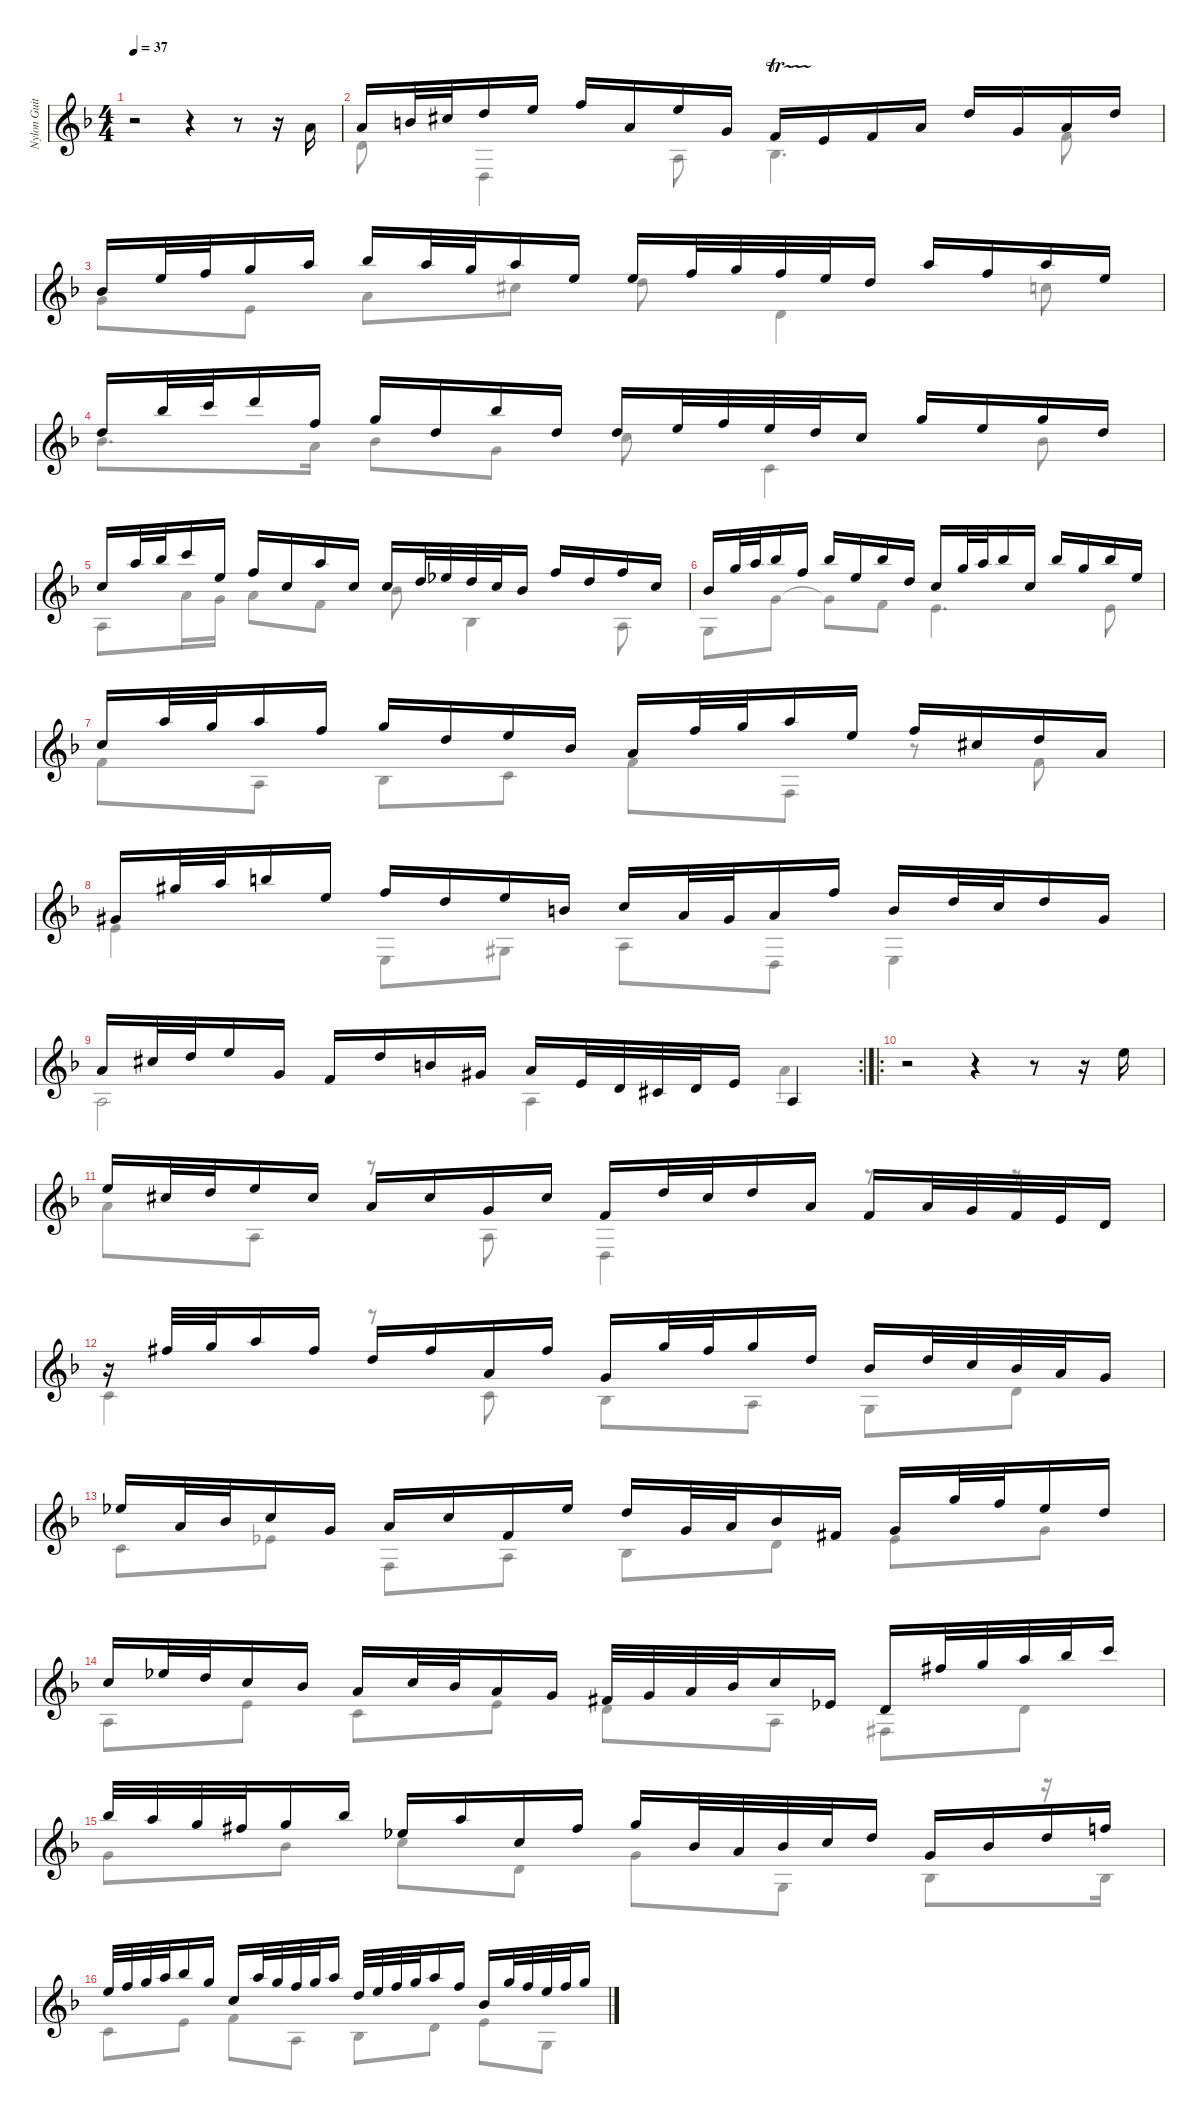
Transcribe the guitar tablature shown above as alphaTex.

\defaultSystemsLayout 4
\hideDynamics
\bracketExtendMode nobrackets
\track ("Nylon Guitar" "Nylon Guit") {instrument acousticguitarnylon}
\staff {score}
\tuning (E4 B3 G3 D3 A2 E2)
\voice
\ts (4 4)
\tempo 37
\clef g2
\scale
0.163299
\ks dminor
r.2{dy mf instrument acousticguitarnylon beam Down} r.4{beam Down} r.8{beam Down} r.16{beam Down} -7.1{acc forcenatural}.16{beam Up} |
\scale
0.412605 -7.1{acc forcenatural}.16{beam Up} 4.3{acc forcenatural}.32{beam Up} 2.2{acc #}.32{beam Up} -2.1{acc forcenatural}.16{beam Up} 0.1{acc forcenatural}.16{beam Up} 1.1{acc forcenatural}.16{beam Up} -7.1{acc forcenatural}.16{beam Up} 0.1{acc forcenatural}.16{beam Up} -9.1{acc forcenatural}.16{beam Up} -11.1{tr (-9 16) acc forcenatural}.16{beam Up} -12.1{acc forcenatural}.16{beam Up} -11.1{acc forcenatural}.16{beam Up} -7.1{acc forcenatural}.16{beam Up} -2.1{acc forcenatural}.16{beam Up} -9.1{acc forcenatural}.16{beam Up} 2.3{acc forcenatural}.16{beam Up} -2.1{acc forcenatural}.16{beam Up} |
\scale
0.424096 -6.1{acc b}.16{beam Up} 0.1{acc forcenatural}.32{beam Up} 1.1{acc forcenatural}.32{beam Up} 3.1{acc forcenatural}.16{beam Up} 5.1{acc forcenatural}.16{beam Up} 6.1{acc b}.16{beam Up} 5.1{acc forcenatural}.32{beam Up} 3.1{acc forcenatural}.32{beam Up} 5.1{acc forcenatural}.16{beam Up} 0.1{acc forcenatural}.16{beam Up} 0.1{acc forcenatural}.16{beam Up} 1.1{acc forcenatural}.32{beam Up} 3.1{acc forcenatural}.32{beam Up} 1.1{acc forcenatural}.32{beam Up} 0.1{acc forcenatural}.32{beam Up} -2.1{acc forcenatural}.16{beam Up} 5.1{acc forcenatural}.16{beam Up} 1.1{acc forcenatural}.16{beam Up} 5.1{acc forcenatural}.16{beam Up} 0.1{acc forcenatural}.16{beam Up} |
3.2{acc forcenatural}.16{beam Up} 6.1{acc b}.32{beam Up} 8.1{acc forcenatural}.32{beam Up} 10.1{acc forcenatural}.16{beam Up} 1.1{acc forcenatural}.16{beam Up} 3.1{acc forcenatural}.16{beam Up} -2.1{acc forcenatural}.16{beam Up} 6.1{acc b}.16{beam Up} -2.1{acc forcenatural}.16{beam Up} -2.1{acc forcenatural}.16{beam Up} 0.1{acc forcenatural}.32{beam Up} 1.1{acc forcenatural}.32{beam Up} 0.1{acc forcenatural}.32{beam Up} -2.1{acc forcenatural}.32{beam Up} -4.1{acc forcenatural}.16{beam Up} 3.1{acc forcenatural}.16{beam Up} 0.1{acc forcenatural}.16{beam Up} 3.1{acc forcenatural}.16{beam Up} 3.2{acc forcenatural}.16{beam Up} |
1.2{acc forcenatural}.16{beam Up} 5.1{acc forcenatural}.32{beam Up} 6.1{acc b}.32{beam Up} 8.1{acc forcenatural}.16{beam Up} 0.1{acc forcenatural}.16{beam Up} 1.1{acc forcenatural}.16{beam Up} -4.1{acc forcenatural}.16{beam Up} 5.1{acc forcenatural}.16{beam Up} -4.1{acc forcenatural}.16{beam Up} -4.1{acc forcenatural}.16{beam Up} -2.1{acc forcenatural}.32{beam Up} 4.2{acc b}.32{beam Up} -2.1{acc forcenatural}.32{beam Up} -4.1{acc forcenatural}.32{beam Up} -6.1{acc b}.16{beam Up} 1.1{acc forcenatural}.16{beam Up} -2.1{acc forcenatural}.16{beam Up} 1.1{acc forcenatural}.16{beam Up} -4.1{acc forcenatural}.16{beam Up} |
3.3{acc b}.16{beam Up} 3.1{acc forcenatural}.32{beam Up} 10.2{acc forcenatural}.32{beam Up} 6.1{acc b}.16{beam Up} 1.1{acc forcenatural}.16{beam Up} 6.1{acc b}.16{beam Up} 0.1{acc forcenatural}.16{beam Up} 6.1{acc b}.16{beam Up} -2.1{acc forcenatural}.16{beam Up} -4.1{acc forcenatural}.16{beam Up} 3.1{acc forcenatural}.32{beam Up} 5.1{acc forcenatural}.32{beam Up} 6.1{acc b}.16{beam Up} -4.1{acc forcenatural}.16{beam Up} 6.1{acc b}.16{beam Up} 3.1{acc forcenatural}.16{beam Up} 6.1{acc b}.16{beam Up} 0.1{acc forcenatural}.16{beam Up} |
-4.1{acc forcenatural}.16{beam Up} 5.1{acc forcenatural}.32{beam Up} 3.1{acc forcenatural}.32{beam Up} 5.1{acc forcenatural}.16{beam Up} 1.1{acc forcenatural}.16{beam Up} 3.1{acc forcenatural}.16{beam Up} -2.1{acc forcenatural}.16{beam Up} 0.1{acc forcenatural}.16{beam Up} -6.1{acc b}.16{beam Up} -7.1{acc forcenatural}.16{beam Up} 1.1{acc forcenatural}.32{beam Up} 8.2{acc forcenatural}.32{beam Up} 5.1{acc forcenatural}.16{beam Up} 0.1{acc forcenatural}.16{beam Up} 1.1{acc forcenatural}.16{beam Up} 2.2{acc #}.16{beam Up} -2.1{acc forcenatural}.16{beam Up} -7.1{acc forcenatural}.16{beam Up} |
1.3{acc #}.16{beam Up} 4.1{acc #}.32{beam Up} 5.1{acc forcenatural}.32{beam Up} 7.1{acc forcenatural}.16{beam Up} 0.1{acc forcenatural}.16{beam Up} 1.1{acc forcenatural}.16{beam Up} -2.1{acc forcenatural}.16{beam Up} 0.1{acc forcenatural}.16{beam Up} 0.2{acc forcenatural}.16{beam Up} 1.2{acc forcenatural}.16{beam Up} -7.1{acc forcenatural}.32{beam Up} 6.4{acc #}.32{beam Up} 2.3{acc forcenatural}.16{beam Up} 1.1{acc forcenatural}.16{beam Up} 0.2{acc forcenatural}.16{beam Up} -2.1{acc forcenatural}.32{beam Up} -4.1{acc forcenatural}.32{beam Up} 3.2{acc forcenatural}.16{beam Up} 1.3{acc #}.16{beam Up} |
\rc 2
-7.1{acc forcenatural}.16{beam Up} 2.2{acc #}.32{beam Up} -2.1{acc forcenatural}.32{beam Up} 0.1{acc forcenatural}.16{beam Up} -9.1{acc forcenatural}.16{beam Up} -11.1{acc forcenatural}.16{beam Up} -2.1{acc forcenatural}.16{beam Up} 0.2{acc forcenatural}.16{beam Up} 1.3{acc #}.16{beam Up} -7.1{acc forcenatural}.16{beam Up} -12.1{acc forcenatural}.32{beam Up} -14.1{acc forcenatural}.32{beam Up} 4.5{acc #}.32{beam Up} -14.1{acc forcenatural}.32{beam Up} -12.1{acc forcenatural}.16{beam Up} 0.5{acc forcenatural}.4{beam Up} |
\ro
\scale
0.197608 r.2{beam Down} r.4{beam Down} r.8{beam Down} r.16{beam Down} 0.1{acc forcenatural}.16{beam Down} |
\scale
0.802392 0.1{acc forcenatural}.16{beam Up} 2.2{acc #}.32{beam Up} -2.1{acc forcenatural}.32{beam Up} 0.1{acc forcenatural}.16{beam Up} 2.2{acc #}.16{beam Up} -7.1{acc forcenatural}.16{beam Up} 2.2{acc #}.16{beam Up} -9.1{acc forcenatural}.16{beam Up} 2.2{acc #}.16{beam Up} 3.4{acc forcenatural}.16{beam Up} -2.1{acc forcenatural}.32{beam Up} 2.2{acc #}.32{beam Up} 3.2{acc forcenatural}.16{beam Up} -7.1{acc forcenatural}.16{beam Up} -11.1{acc forcenatural}.16{beam Up} -7.1{acc forcenatural}.32{beam Up} -9.1{acc forcenatural}.32{beam Up} -11.1{acc forcenatural}.32{beam Up} -12.1{acc forcenatural}.32{beam Up} -14.1{acc forcenatural}.16{beam Up} |
r.16{beam Up} 2.1{acc #}.32{beam Up} 3.1{acc forcenatural}.32{beam Up} 5.1{acc forcenatural}.16{beam Up} 2.1{acc #}.16{beam Up} -2.1{acc forcenatural}.16{beam Up} 2.1{acc #}.16{beam Up} 2.3{acc forcenatural}.16{beam Up} 2.1{acc #}.16{beam Up} -9.1{acc forcenatural}.16{beam Up} 3.1{acc forcenatural}.32{beam Up} 2.1{acc #}.32{beam Up} 3.1{acc forcenatural}.16{beam Up} -2.1{acc forcenatural}.16{beam Up} -6.1{acc b}.16{beam Up} -2.1{acc forcenatural}.32{beam Up} -4.1{acc forcenatural}.32{beam Up} -6.1{acc b}.32{beam Up} -7.1{acc forcenatural}.32{beam Up} -9.1{acc forcenatural}.16{beam Up} |
8.3{acc b}.16{beam Up} 2.3{acc forcenatural}.32{beam Up} -6.1{acc b}.32{beam Up} 5.3{acc forcenatural}.16{beam Up} -9.1{acc forcenatural}.16{beam Up} -7.1{acc forcenatural}.16{beam Up} -4.1{acc forcenatural}.16{beam Up} -11.1{acc forcenatural}.16{beam Up} 4.2{acc b}.16{beam Up} 3.2{acc forcenatural}.16{beam Up} -9.1{acc forcenatural}.32{beam Up} -7.1{acc forcenatural}.32{beam Up} 3.3{acc b}.16{beam Up} 4.4{acc #}.16{beam Up} 0.3{acc forcenatural}.16{beam Up} 3.1{acc forcenatural}.32{beam Up} 1.1{acc forcenatural}.32{beam Up} 4.2{acc b}.16{beam Up} -2.1{acc forcenatural}.16{beam Up} |
-4.1{acc forcenatural}.16{beam Up} 4.2{acc b}.32{beam Up} -2.1{acc forcenatural}.32{beam Up} 1.2{acc forcenatural}.16{beam Up} -6.1{acc b}.16{beam Up} -7.1{acc forcenatural}.16{beam Up} -4.1{acc forcenatural}.32{beam Up} -6.1{acc b}.32{beam Up} 2.3{acc forcenatural}.16{beam Up} -9.1{acc forcenatural}.16{beam Up} 4.4{acc #}.32{beam Up} -9.1{acc forcenatural}.32{beam Up} -7.1{acc forcenatural}.32{beam Up} -6.1{acc b}.32{beam Up} -4.1{acc forcenatural}.16{beam Up} 1.4{acc b}.16{beam Up} 0.4{acc forcenatural}.16{beam Up} 2.1{acc #}.32{beam Up} 3.1{acc forcenatural}.32{beam Up} 5.1{acc forcenatural}.32{beam Up} 6.1{acc b}.32{beam Up} 8.1{acc forcenatural}.16{beam Up} |
6.1{acc b}.32{beam Up} 5.1{acc forcenatural}.32{beam Up} 3.1{acc forcenatural}.32{beam Up} 2.1{acc #}.32{beam Up} 3.1{acc forcenatural}.16{beam Up} 6.1{acc b}.16{beam Up} 4.2{acc b}.16{beam Up} 5.1{acc forcenatural}.16{beam Up} -4.1{acc forcenatural}.16{beam Up} 2.1{acc #}.16{beam Up} 3.1{acc forcenatural}.16{beam Up} -6.1{acc b}.32{beam Up} -7.1{acc forcenatural}.32{beam Up} 3.3{acc b}.32{beam Up} -4.1{acc forcenatural}.32{beam Up} -2.1{acc forcenatural}.16{beam Up} -9.1{acc forcenatural}.16{beam Up} -6.1{acc b}.16{beam Up} 3.2{acc forcenatural}.16{beam Up} 1.1{acc forcenatural}.16{beam Up} |
0.1{acc forcenatural}.32{beam Up} 1.1{acc forcenatural}.32{beam Up} 3.1{acc forcenatural}.32{beam Up} 5.1{acc forcenatural}.32{beam Up} 6.1{acc b}.16{beam Up} 3.1{acc forcenatural}.16{beam Up} 1.2{acc forcenatural}.16{beam Up} 5.1{acc forcenatural}.32{beam Up} 3.1{acc forcenatural}.32{beam Up} 1.1{acc forcenatural}.32{beam Up} 3.1{acc forcenatural}.32{beam Up} 5.1{acc forcenatural}.16{beam Up} -2.1{acc forcenatural}.32{beam Up} 0.1{acc forcenatural}.32{beam Up} 1.1{acc forcenatural}.32{beam Up} 3.1{acc forcenatural}.32{beam Up} 5.1{acc forcenatural}.16{beam Up} 1.1{acc forcenatural}.16{beam Up} 3.3{acc b}.16{beam Up} 3.1{acc forcenatural}.32{beam Up} 1.1{acc forcenatural}.32{beam Up} 5.2{acc forcenatural}.32{beam Up} 1.1{acc forcenatural}.32{beam Up} 3.1{acc forcenatural}.16{beam Up}
\voice
\clef g2
\ottava regular
\simile none
\scale
0.163299
\ks dminor
|
\scale
0.412605 -14.1{acc forcenatural}.8{beam Down} -26.1{acc forcenatural}.4{beam Down} 0.5{acc forcenatural}.8{beam Down} 1.5{acc b}.4{d beam Down} 13.6{acc forcenatural}.8{beam Down} |
\scale
0.424096 -9.1{acc forcenatural}.8{beam Down} -12.1{acc forcenatural}.8{beam Down} -7.1{acc forcenatural}.8{beam Down} 6.3{acc #}.8{beam Down} -2.1{acc forcenatural}.8{beam Down} -14.1{acc forcenatural}.4{beam Down} -4.1{acc forcenatural}.8{beam Down} |
3.3{acc b}.8{d beam Down} -7.1{acc forcenatural}.16{beam Down} -6.1{acc b}.8{beam Down} -9.1{acc forcenatural}.8{beam Down} -4.1{acc forcenatural}.8{beam Down} -16.1{acc forcenatural}.4{beam Down} -6.1{acc b}.8{beam Down} |
5.6{acc forcenatural}.8{beam Down} -7.1{acc forcenatural}.16{beam Down} 5.4{acc forcenatural}.16{beam Down} -7.1{acc forcenatural}.8{beam Down} -11.1{acc forcenatural}.8{beam Down} -6.1{acc b}.8{beam Down} -18.1{acc b}.4{beam Down} 5.6{acc forcenatural}.8{beam Down} |
3.6{acc forcenatural}.8{beam Down} 15.6{acc forcenatural}.8{beam Down} 15.6{t acc forcenatural}.8{beam Down} -11.1{acc forcenatural}.8{beam Down} -12.1{acc forcenatural}.4{d beam Down} 7.5{acc forcenatural}.8{beam Down} |
-11.1{acc forcenatural}.8{beam Down} 0.5{acc forcenatural}.8{beam Down} 1.5{acc b}.8{beam Down} 3.5{acc forcenatural}.8{beam Down} -11.1{acc forcenatural}.8{beam Down} -23.1{acc forcenatural}.8{beam Down} r.8{beam Down} -11.1{acc forcenatural}.8{beam Down} |
-12.1{acc forcenatural}.4{beam Down} -24.1{acc forcenatural}.8{beam Down} 4.6{acc #}.8{beam Down} 0.5{acc forcenatural}.8{beam Down} -2.6{acc forcenatural}.8{beam Down} 0.6{acc forcenatural}.4{beam Down} |
-19.1{acc forcenatural}.2{beam Down} -19.1{acc forcenatural}.4{beam Down} -7.1{acc forcenatural}.4{beam Down} |
\scale
0.197608 |
\scale
0.802392 -7.1{acc forcenatural}.8{beam Down} -19.1{acc forcenatural}.8{beam Down} r.8{beam Down} -19.1{acc forcenatural}.8{beam Down} -2.6{acc forcenatural}.4{beam Down} r.8{beam Down} r.8{beam Down} |
-16.1{acc forcenatural}.4{beam Down} r.8{beam Down} 3.5{acc forcenatural}.8{beam Down} -18.1{acc b}.8{beam Down} -19.1{acc forcenatural}.8{beam Down} -21.1{acc forcenatural}.8{beam Down} -14.1{acc forcenatural}.8{beam Down} |
8.6{acc forcenatural}.8{beam Down} 6.5{acc b}.8{beam Down} -23.1{acc forcenatural}.8{beam Down} -19.1{acc forcenatural}.8{beam Down} 1.5{acc b}.8{beam Down} 5.5{acc forcenatural}.8{beam Down} 11.6{acc b}.8{beam Down} 15.6{acc forcenatural}.8{beam Down} |
-19.1{acc forcenatural}.8{beam Down} 6.5{acc b}.8{beam Down} -16.1{acc forcenatural}.8{beam Down} 1.4{acc b}.8{beam Down} -14.1{acc forcenatural}.8{beam Down} -19.1{acc forcenatural}.8{beam Down} 2.6{acc #}.8{beam Down} 10.6{acc forcenatural}.8{beam Down} |
15.6{acc forcenatural}.8{beam Down} 13.5{acc b}.8{beam Down} 15.5{acc forcenatural}.8{beam Down} -14.1{acc forcenatural}.8{beam Down} 15.6{acc forcenatural}.8{beam Down} 3.6{acc forcenatural}.8{beam Down} -18.1{acc b}.8{beam Down} r.16{beam Down} -18.1{acc b}.16{beam Down} |
3.5{acc forcenatural}.8{beam Down} 12.6{acc forcenatural}.8{beam Down} 13.6{acc forcenatural}.8{beam Down} -19.1{acc forcenatural}.8{beam Down} -18.1{acc b}.8{beam Down} 10.6{acc forcenatural}.8{beam Down} 12.6{acc forcenatural}.8{beam Down} 3.6{acc forcenatural}.8{beam Down}
